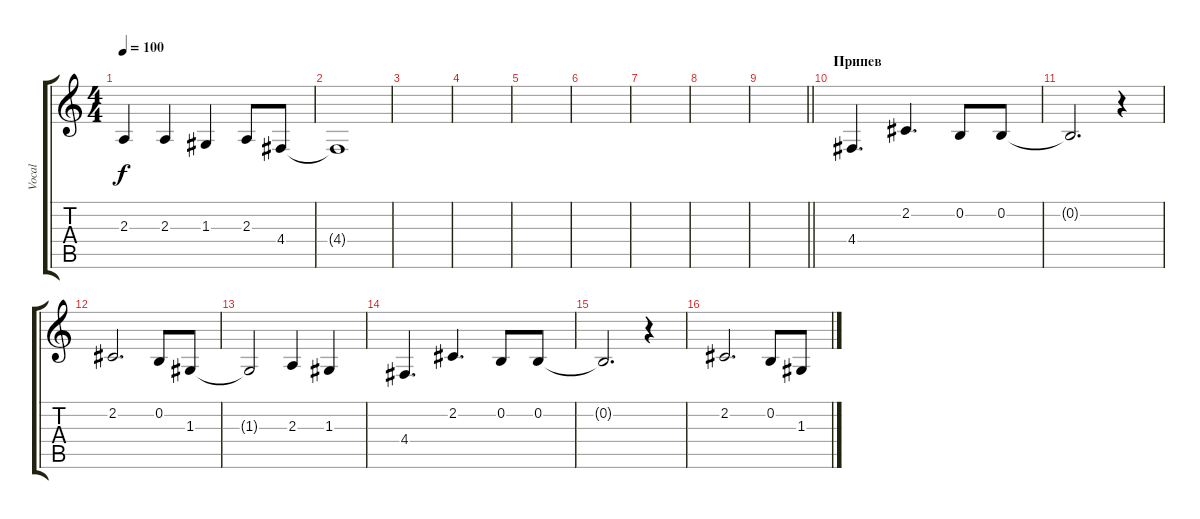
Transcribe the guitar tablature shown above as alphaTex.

\track ("Vocal" "Vocal") {instrument lead2sawtooth}
\staff {score tabs}
\tuning (E4 B3 G3 D3 A2 E2) {hide}
\ts (4 4)
\tempo 100
\clef g2
\ks aminor
2.3{t}.4{dy f} 2.3.4 1.3.4 2.3.8 4.4.8 |
4.4{t}.1 |
|
|
|
|
|
|
\barLineRight lightlight
|
\section ("" "Припев")
4.4.4{d} 2.2.4{d} 0.2.8 0.2.8 |
0.2{t}.2{d} r.4 |
2.2.2{d} 0.2.8 1.3.8 |
1.3{t}.2 2.3.4 1.3.4 |
4.4.4{d} 2.2.4{d} 0.2.8 0.2.8 |
0.2{t}.2{d} r.4 |
2.2.2{d} 0.2.8 1.3.8
